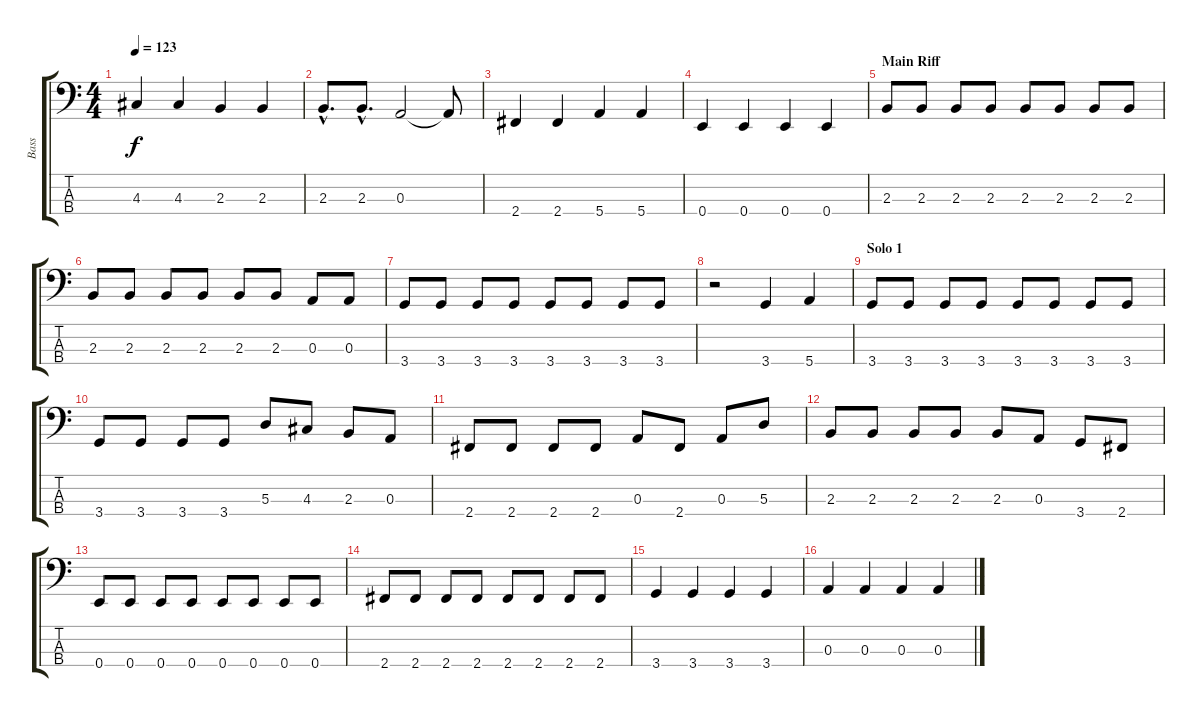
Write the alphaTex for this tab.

\track ("Bass" "Bass") {instrument electricbassfinger}
\staff {score tabs}
\tuning (G2 D2 A1 E1) {hide}
\ts (4 4)
\tempo 123
\clef f4
\ks c
4.3.4{dy f} 4.3.4 2.3.4 2.3.4 |
2.3{hac}.8{d} 2.3{hac}.8{d} 0.3.2 0.3{t}.8 |
2.4.4 2.4.4 5.4.4 5.4.4 |
0.4.4 0.4.4 0.4.4 0.4.4 |
\section ("" "Main Riff")
2.3.8 2.3.8 2.3.8 2.3.8 2.3.8 2.3.8 2.3.8 2.3.8 |
2.3.8 2.3.8 2.3.8 2.3.8 2.3.8 2.3.8 0.3.8 0.3.8 |
3.4.8 3.4.8 3.4.8 3.4.8 3.4.8 3.4.8 3.4.8 3.4.8 |
r.2 3.4.4 5.4.4 |
\section ("" "Solo 1")
3.4.8 3.4.8 3.4.8 3.4.8 3.4.8 3.4.8 3.4.8 3.4.8 |
3.4.8 3.4.8 3.4.8 3.4.8 5.3.8 4.3.8 2.3.8 0.3.8 |
2.4.8 2.4.8 2.4.8 2.4.8 0.3.8 2.4.8 0.3.8 5.3.8 |
2.3.8 2.3.8 2.3.8 2.3.8 2.3.8 0.3.8 3.4.8 2.4.8 |
0.4.8 0.4.8 0.4.8 0.4.8 0.4.8 0.4.8 0.4.8 0.4.8 |
2.4.8 2.4.8 2.4.8 2.4.8 2.4.8 2.4.8 2.4.8 2.4.8 |
3.4.4 3.4.4 3.4.4 3.4.4 |
0.3.4 0.3.4 0.3.4 0.3.4
